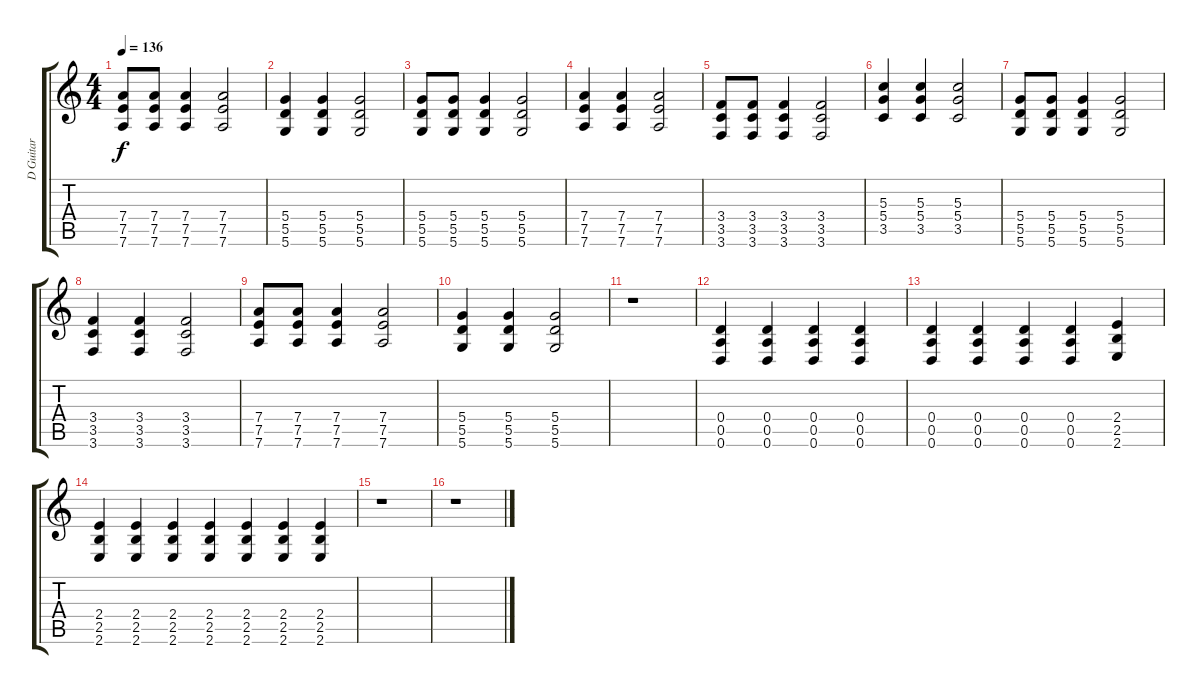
\track ("D Guitar" "D Guitar") {instrument distortionguitar}
\staff {score tabs}
\tuning (E4 B3 G3 D3 A2 D2) {hide}
\ts (4 4)
\tempo 136
\clef g2
\ks c
(7.4 7.5 7.6).8{dy f} (7.4 7.5 7.6).8 (7.4 7.5 7.6).4 (7.4 7.5 7.6).2 |
(5.4 5.5 5.6).4 (5.4 5.5 5.6).4 (5.4 5.5 5.6).2 |
(5.4 5.5 5.6).8 (5.4 5.5 5.6).8 (5.4 5.5 5.6).4 (5.4 5.5 5.6).2 |
(7.4 7.5 7.6).4 (7.4 7.5 7.6).4 (7.4 7.5 7.6).2 |
(3.4 3.5 3.6).8 (3.4 3.5 3.6).8 (3.4 3.5 3.6).4 (3.4 3.5 3.6).2 |
(5.3 5.4 3.5).4 (5.3 5.4 3.5).4 (5.3 5.4 3.5).2 |
(5.4 5.5 5.6).8 (5.4 5.5 5.6).8 (5.4 5.5 5.6).4 (5.4 5.5 5.6).2 |
(3.4 3.5 3.6).4 (3.4 3.5 3.6).4 (3.4 3.5 3.6).2 |
(7.4 7.5 7.6).8 (7.4 7.5 7.6).8 (7.4 7.5 7.6).4 (7.4 7.5 7.6).2 |
(5.4 5.5 5.6).4 (5.4 5.5 5.6).4 (5.4 5.5 5.6).2 |
r.1 |
(0.4 0.5 0.6).4 (0.4 0.5 0.6).4 (0.4 0.5 0.6).4 (0.4 0.5 0.6).4 |
(0.4 0.5 0.6).4 (0.4 0.5 0.6).4 (0.4 0.5 0.6).4 (0.4 0.5 0.6).4 (2.4 2.5 2.6).4 |
(2.4 2.5 2.6).4 (2.4 2.5 2.6).4 (2.4 2.5 2.6).4 (2.4 2.5 2.6).4 (2.4 2.5 2.6).4 (2.4 2.5 2.6).4 (2.4 2.5 2.6).4 |
r.1 |
r.1
